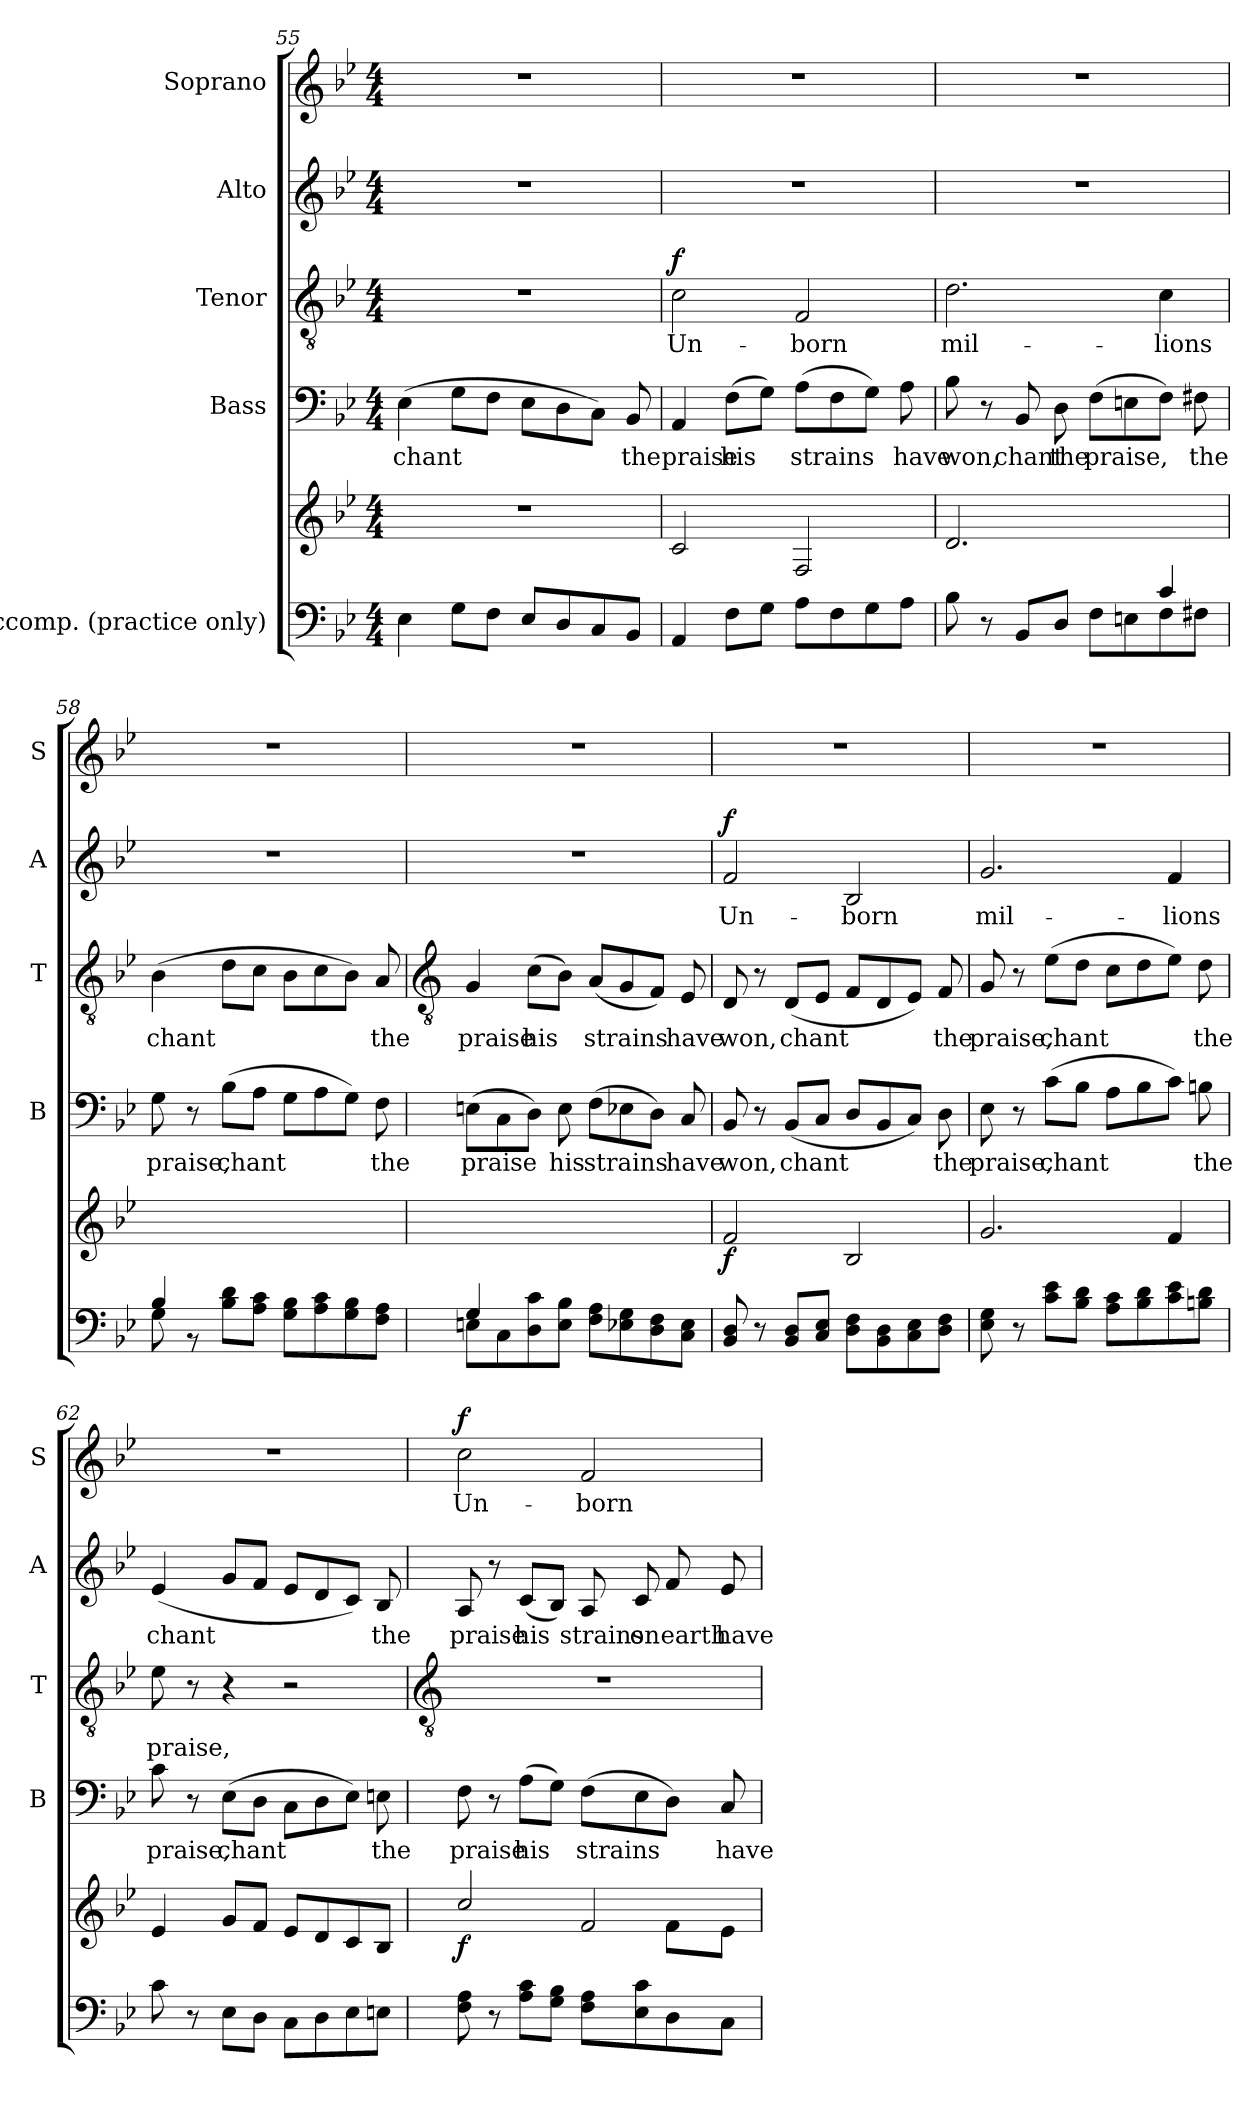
**kern	**kern	**dynam	**kern	**text	**kern	**text	**dynam	**kern	**text	**dynam	**kern	**text	**dynam
*part5	*part5	*part5	*part4	*part4	*part3	*part3	*part3	*part2	*part2	*part2	*part1	*part1	*part1
*staff6	*staff5	*staff5/6	*staff4	*staff4	*staff3	*staff3	*staff3	*staff2	*staff2	*staff2	*staff1	*staff1	*staff1
*I"Accomp. (practice only)	*	*	*I"Bass	*	*I"Tenor	*	*	*I"Alto	*	*	*I"Soprano	*	*
*	*	*	*I'B	*	*I'T	*	*	*I'A	*	*	*I'S	*	*
!!LO:LB:g=z
*clefF4	*clefG2	*	*clefF4	*	*clefGv2	*	*	*clefG2	*	*	*clefG2	*	*
*k[b-e-]	*k[b-e-]	*	*k[b-e-]	*	*k[b-e-]	*	*	*k[b-e-]	*	*	*k[b-e-]	*	*
*B-:	*B-:	*	*B-:	*	*B-:	*	*	*B-:	*	*	*B-:	*	*
*M4/4	*M4/4	*	*M4/4	*	*M4/4	*	*	*M4/4	*	*	*M4/4	*	*
=55	=55	=55	=55	=55	=55	=55	=55	=55	=55	=55	=55	=55	=55
!	!	!	!	!LO:LY:b	!	!	!	!	!	!	!	!	!
4E-	1r	.	(>4E-	chant	1r	.	.	1r	.	.	1r	.	.
8GL	.	.	8GL	.	.	.	.	.	.	.	.	.	.
8FJ	.	.	8FJ	.	.	.	.	.	.	.	.	.	.
8E-L	.	.	8E-L	.	.	.	.	.	.	.	.	.	.
8D	.	.	8D	.	.	.	.	.	.	.	.	.	.
8C	.	.	8CJ)	.	.	.	.	.	.	.	.	.	.
!	!	!	!	!LO:LY:b	!	!	!	!	!	!	!	!	!
8BB-J	.	.	8BB-	the	.	.	.	.	.	.	.	.	.
=56	=56	=56	=56	=56	=56	=56	=56	=56	=56	=56	=56	=56	=56
!	!	!	!	!LO:LY:b	!	!LO:LY:b	!LO:DY:b	!	!	!	!	!	!
4AA	2c	.	4AA	praise	2c	Un-	f	1r	.	.	1r	.	.
!	!	!	!	!LO:LY:b	!	!	!	!	!	!	!	!	!
8FL	.	.	(>8FL	his	.	.	.	.	.	.	.	.	.
8GJ	.	.	8GJ)	.	.	.	.	.	.	.	.	.	.
!	!	!	!	!LO:LY:b	!	!LO:LY:b	!	!	!	!	!	!	!
8AL	2F	.	(>8AL	strains	2F	-born	.	.	.	.	.	.	.
8F	.	.	8F	.	.	.	.	.	.	.	.	.	.
8G	.	.	8GJ)	.	.	.	.	.	.	.	.	.	.
!	!	!	!	!LO:LY:b	!	!	!	!	!	!	!	!	!
8AJ	.	.	8A	have	.	.	.	.	.	.	.	.	.
=57	=57	=57	=57	=57	=57	=57	=57	=57	=57	=57	=57	=57	=57
*^	*	*	*	*	*	*	*	*	*	*	*	*	*
!	!	!	!	!	!LO:LY:b	!	!LO:LY:b	!	!	!	!	!	!	!
2.ryy	8B-	2.d	.	8B-	won,	2.d	mil-	.	1r	.	.	1r	.	.
.	8r	.	.	8r	.	.	.	.	.	.	.	.	.	.
!	!	!	!	!	!LO:LY:b	!	!	!	!	!	!	!	!	!
.	8BB-L	.	.	8BB-	chant	.	.	.	.	.	.	.	.	.
!	!	!	!	!	!LO:LY:b	!	!	!	!	!	!	!	!	!
.	8DJ	.	.	8D	the	.	.	.	.	.	.	.	.	.
!	!	!	!	!	!LO:LY:b	!	!	!	!	!	!	!	!	!
.	8FL	.	.	(>8FL	praise,	.	.	.	.	.	.	.	.	.
.	8En	.	.	8En	.	.	.	.	.	.	.	.	.	.
!	!	!	!	!	!	!	!LO:LY:b	!	!	!	!	!	!	!
4c/	8F	4ryy	.	8FJ)	.	4c	-lions	.	.	.	.	.	.	.
!	!	!	!	!	!LO:LY:b	!	!	!	!	!	!	!	!	!
.	8F#XJ	.	.	8F#X	the	.	.	.	.	.	.	.	.	.
=58	=58	=58	=58	=58	=58	=58	=58	=58	=58	=58	=58	=58	=58	=58
!	!	!	!	!	!LO:LY:b	!	!LO:LY:b	!	!	!	!	!	!	!
4B-/	8G	4ryy	.	8G	praise,	(>4B-	chant	.	1r	.	.	1r	.	.
.	8r	.	.	8r	.	.	.	.	.	.	.	.	.	.
!	!	!	!	!	!LO:LY:b	!	!	!	!	!	!	!	!	!
2.ryy	8B- 8dL	2.ryy	.	(>8B-L	chant	8dL	.	.	.	.	.	.	.	.
.	8A 8cJ	.	.	8AJ	.	8cJ	.	.	.	.	.	.	.	.
.	8G 8B-L	.	.	8GL	.	8B-L	.	.	.	.	.	.	.	.
.	8A 8c	.	.	8A	.	8c	.	.	.	.	.	.	.	.
.	8G 8B-	.	.	8GJ)	.	8B-J)	.	.	.	.	.	.	.	.
!	!	!	!	!	!LO:LY:b	!	!LO:LY:b	!	!	!	!	!	!	!
.	8F 8AJ	.	.	8F	the	8A	the	.	.	.	.	.	.	.
!!LO:LB:g=z
=59	=59	=59	=59	=59	=59	=59	=59	=59	=59	=59	=59	=59	=59	=59
*	*	*	*	*	*	*clefGv2	*	*	*	*	*	*	*	*
!	!	!	!	!	!LO:LY:b	!	!LO:LY:b	!	!	!	!	!	!	!
4G/	8EnL	4ryy	.	(>8EnL	praise	4G	praise	.	1r	.	.	1r	.	.
.	8C	.	.	8C	.	.	.	.	.	.	.	.	.	.
!	!	!	!	!	!	!	!LO:LY:b	!	!	!	!	!	!	!
2.ryy	8D 8c	2.ryy	.	8DJ)	.	(>8cL	his	.	.	.	.	.	.	.
!	!	!	!	!	!LO:LY:b	!	!	!	!	!	!	!	!	!
.	8E 8B-J	.	.	8E	his	8B-J)	.	.	.	.	.	.	.	.
!	!	!	!	!	!LO:LY:b	!	!LO:LY:b	!	!	!	!	!	!	!
.	8F 8AL	.	.	(>8FL	strains	(<8AL	strains	.	.	.	.	.	.	.
.	8E-X 8G	.	.	8E-X	.	8G	.	.	.	.	.	.	.	.
.	8D 8F	.	.	8DJ)	.	8FJ)	.	.	.	.	.	.	.	.
!	!	!	!	!	!LO:LY:b	!	!LO:LY:b	!	!	!	!	!	!	!
.	8C 8E-J	.	.	8C	have	8E-	have	.	.	.	.	.	.	.
=60	=60	=60	=60	=60	=60	=60	=60	=60	=60	=60	=60	=60	=60	=60
!	!	!	!LO:DY:b	!	!LO:LY:b	!	!LO:LY:b	!	!	!LO:LY:b	!LO:DY:b	!	!	!
*v	*v	*	*	*	*	*	*	*	*	*	*	*	*	*
8BB- 8D	2f	f	8BB-	won,	8D	won,	.	2f	Un-	f	1r	.	.
8r	.	.	8r	.	8r	.	.	.	.	.	.	.	.
!	!	!	!	!LO:LY:b	!	!LO:LY:b	!	!	!	!	!	!	!
8BB- 8DL	.	.	(<8BB-L	chant	(<8DL	chant	.	.	.	.	.	.	.
8C 8E-J	.	.	8CJ	.	8E-J	.	.	.	.	.	.	.	.
!	!	!	!	!	!	!	!	!	!LO:LY:b	!	!	!	!
8D 8FL	2B-	.	8DL	.	8FL	.	.	2B-	-born	.	.	.	.
8BB- 8D	.	.	8BB-	.	8D	.	.	.	.	.	.	.	.
8C 8E-	.	.	8CJ)	.	8E-J)	.	.	.	.	.	.	.	.
!	!	!	!	!LO:LY:b	!	!LO:LY:b	!	!	!	!	!	!	!
8D 8FJ	.	.	8D	the	8F	the	.	.	.	.	.	.	.
=61	=61	=61	=61	=61	=61	=61	=61	=61	=61	=61	=61	=61	=61
!	!	!	!	!LO:LY:b	!	!LO:LY:b	!	!	!LO:LY:b	!	!	!	!
8E- 8G	2.g	.	8E-	praise,	8G	praise,	.	2.g	mil-	.	1r	.	.
8r	.	.	8r	.	8r	.	.	.	.	.	.	.	.
!	!	!	!	!LO:LY:b	!	!LO:LY:b	!	!	!	!	!	!	!
8c 8e-L	.	.	(>8cL	chant	(>8e-L	chant	.	.	.	.	.	.	.
8B- 8dJ	.	.	8B-J	.	8dJ	.	.	.	.	.	.	.	.
8A 8cL	.	.	8AL	.	8cL	.	.	.	.	.	.	.	.
8B- 8d	.	.	8B-	.	8d	.	.	.	.	.	.	.	.
!	!	!	!	!	!	!	!	!	!LO:LY:b	!	!	!	!
8c 8e-	4f	.	8cJ)	.	8e-J)	.	.	4f	-lions	.	.	.	.
!	!	!	!	!LO:LY:b	!	!LO:LY:b	!	!	!	!	!	!	!
8Bn 8dJ	.	.	8Bn	the	8d	the	.	.	.	.	.	.	.
=62	=62	=62	=62	=62	=62	=62	=62	=62	=62	=62	=62	=62	=62
!	!	!	!	!LO:LY:b	!	!LO:LY:b	!	!	!LO:LY:b	!	!	!	!
8c	4e-	.	8c	praise,	8e-	praise,	.	(<4e-	chant	.	1r	.	.
8r	.	.	8r	.	8r	.	.	.	.	.	.	.	.
!	!	!	!	!LO:LY:b	!	!	!	!	!	!	!	!	!
8E-L	8gL	.	(>8E-L	chant	4r	.	.	8gL	.	.	.	.	.
8DJ	8fJ	.	8DJ	.	.	.	.	8fJ	.	.	.	.	.
8CL	8e-L	.	8CL	.	2r	.	.	8e-L	.	.	.	.	.
8D	8d	.	8D	.	.	.	.	8d	.	.	.	.	.
8E-	8c	.	8E-J)	.	.	.	.	8cJ)	.	.	.	.	.
!	!	!	!	!LO:LY:b	!	!	!	!	!LO:LY:b	!	!	!	!
8EnJ	8B-J	.	8En	the	.	.	.	8B-	the	.	.	.	.
!!LO:LB:g=z
=63	=63	=63	=63	=63	=63	=63	=63	=63	=63	=63	=63	=63	=63
*	*	*	*	*	*clefGv2	*	*	*	*	*	*	*	*
*	*^	*	*	*	*	*	*	*	*	*	*	*	*
!	!	!	!LO:DY:b	!	!LO:LY:b	!	!	!	!	!LO:LY:b	!	!	!LO:LY:b	!LO:DY:b
8F 8A	2cc/	2.ryy	f	8F	praise	1r	.	.	8A	praise	.	2cc	Un-	f
8r	.	.	.	8r	.	.	.	.	8r	.	.	.	.	.
!	!	!	!	!	!LO:LY:b	!	!	!	!	!LO:LY:b	!	!	!	!
8A 8cL	.	.	.	(>8AL	his	.	.	.	(<8cL	his	.	.	.	.
8G 8B-J	.	.	.	8GJ)	.	.	.	.	8B-J)	.	.	.	.	.
!	!	!	!	!	!LO:LY:b	!	!	!	!	!LO:LY:b	!	!	!LO:LY:b	!
8F 8AL	2f/	.	.	(>8FL	strains	.	.	.	8A	strains	.	2f	-born	.
!	!	!	!	!	!	!	!	!	!	!LO:LY:b	!	!	!	!
8E- 8c	.	.	.	8E-	.	.	.	.	8c	on	.	.	.	.
!	!	!	!	!	!	!	!	!	!	!LO:LY:b	!	!	!	!
8D	.	8f\L	.	8DJ)	.	.	.	.	8f	earth	.	.	.	.
!	!	!	!	!	!LO:LY:b	!	!	!	!	!LO:LY:b	!	!	!	!
8CJ	.	8e-\J	.	8C	have	.	.	.	8e-	have	.	.	.	.
*	*v	*v	*	*	*	*	*	*	*	*	*	*	*	*
=	=	=	=	=	=	=	=	=	=	=	=	=	=
*-	*-	*-	*-	*-	*-	*-	*-	*-	*-	*-	*-	*-	*-
